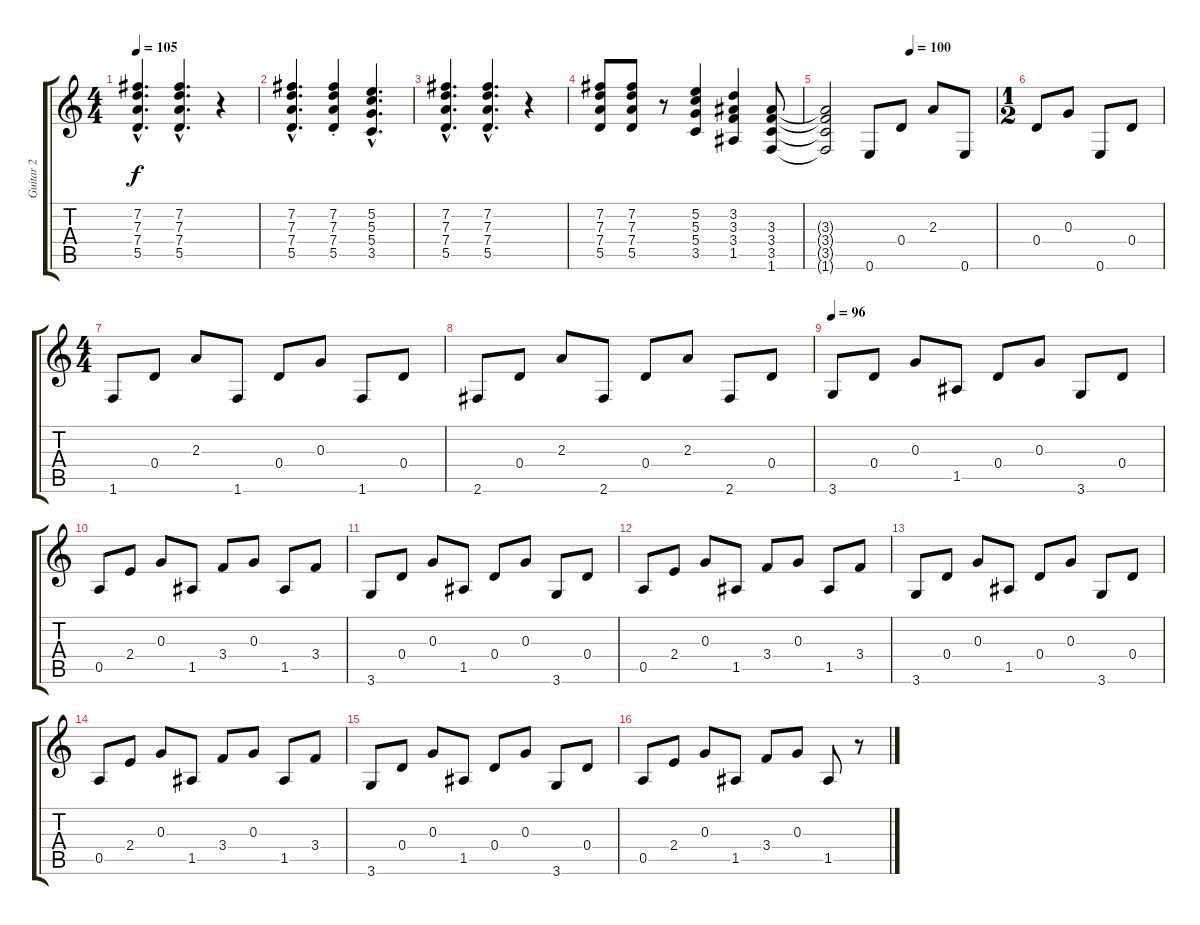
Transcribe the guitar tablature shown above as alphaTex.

\track ("Guitar 2" "Guitar 2") {instrument acousticguitarsteel}
\staff {score tabs}
\tuning (E4 B3 G3 D3 A2 E2) {hide}
\ts (4 4)
\tempo 105
\clef g2
\ks c
(7.2{hac} 7.3{hac} 7.4{hac} 5.5{hac}).4{d dy f} (7.2{hac} 7.3{hac} 7.4{hac} 5.5{hac}).4{d} r.4 |
(7.2{hac} 7.3{hac} 7.4{hac} 5.5{hac}).4{d} (7.2{st} 7.3{st} 7.4{st} 5.5).4 (5.2{hac} 5.3{hac} 5.4{hac} 3.5{hac}).4{d} |
(7.2{hac} 7.3{hac} 7.4{hac} 5.5{hac}).4{d} (7.2{hac} 7.3{hac} 7.4{hac} 5.5{hac}).4{d} r.4 |
(7.2 7.3 7.4 5.5).8 (7.2 7.3 7.4 5.5).8 r.8 (5.2 5.3 5.4 3.5).4 (3.2 3.3 3.4 1.5).4 (3.3 3.4 3.5 1.6).8 |
\tempo (100 0.5)
(3.3{t} 3.4{t} 3.5{t} 1.6{t}).2 0.6.8 0.4.8 2.3.8 0.6.8 |
\ts (1 2)
0.4.8 0.3.8 0.6.8 0.4.8 |
\ts (4 4)
1.6.8 0.4.8 2.3.8 1.6.8 0.4.8 0.3.8 1.6.8 0.4.8 |
2.6.8 0.4.8 2.3.8 2.6.8 0.4.8 2.3.8 2.6.8 0.4.8 |
\tempo 96
3.6.8 0.4.8 0.3.8 1.5.8 0.4.8 0.3.8 3.6.8 0.4.8 |
0.5.8 2.4.8 0.3.8 1.5.8 3.4.8 0.3.8 1.5.8 3.4.8 |
3.6.8 0.4.8 0.3.8 1.5.8 0.4.8 0.3.8 3.6.8 0.4.8 |
0.5.8 2.4.8 0.3.8 1.5.8 3.4.8 0.3.8 1.5.8 3.4.8 |
3.6.8 0.4.8 0.3.8 1.5.8 0.4.8 0.3.8 3.6.8 0.4.8 |
0.5.8 2.4.8 0.3.8 1.5.8 3.4.8 0.3.8 1.5.8 3.4.8 |
3.6.8 0.4.8 0.3.8 1.5.8 0.4.8 0.3.8 3.6.8 0.4.8 |
0.5.8 2.4.8 0.3.8 1.5.8 3.4.8 0.3.8 1.5.8 r.8
